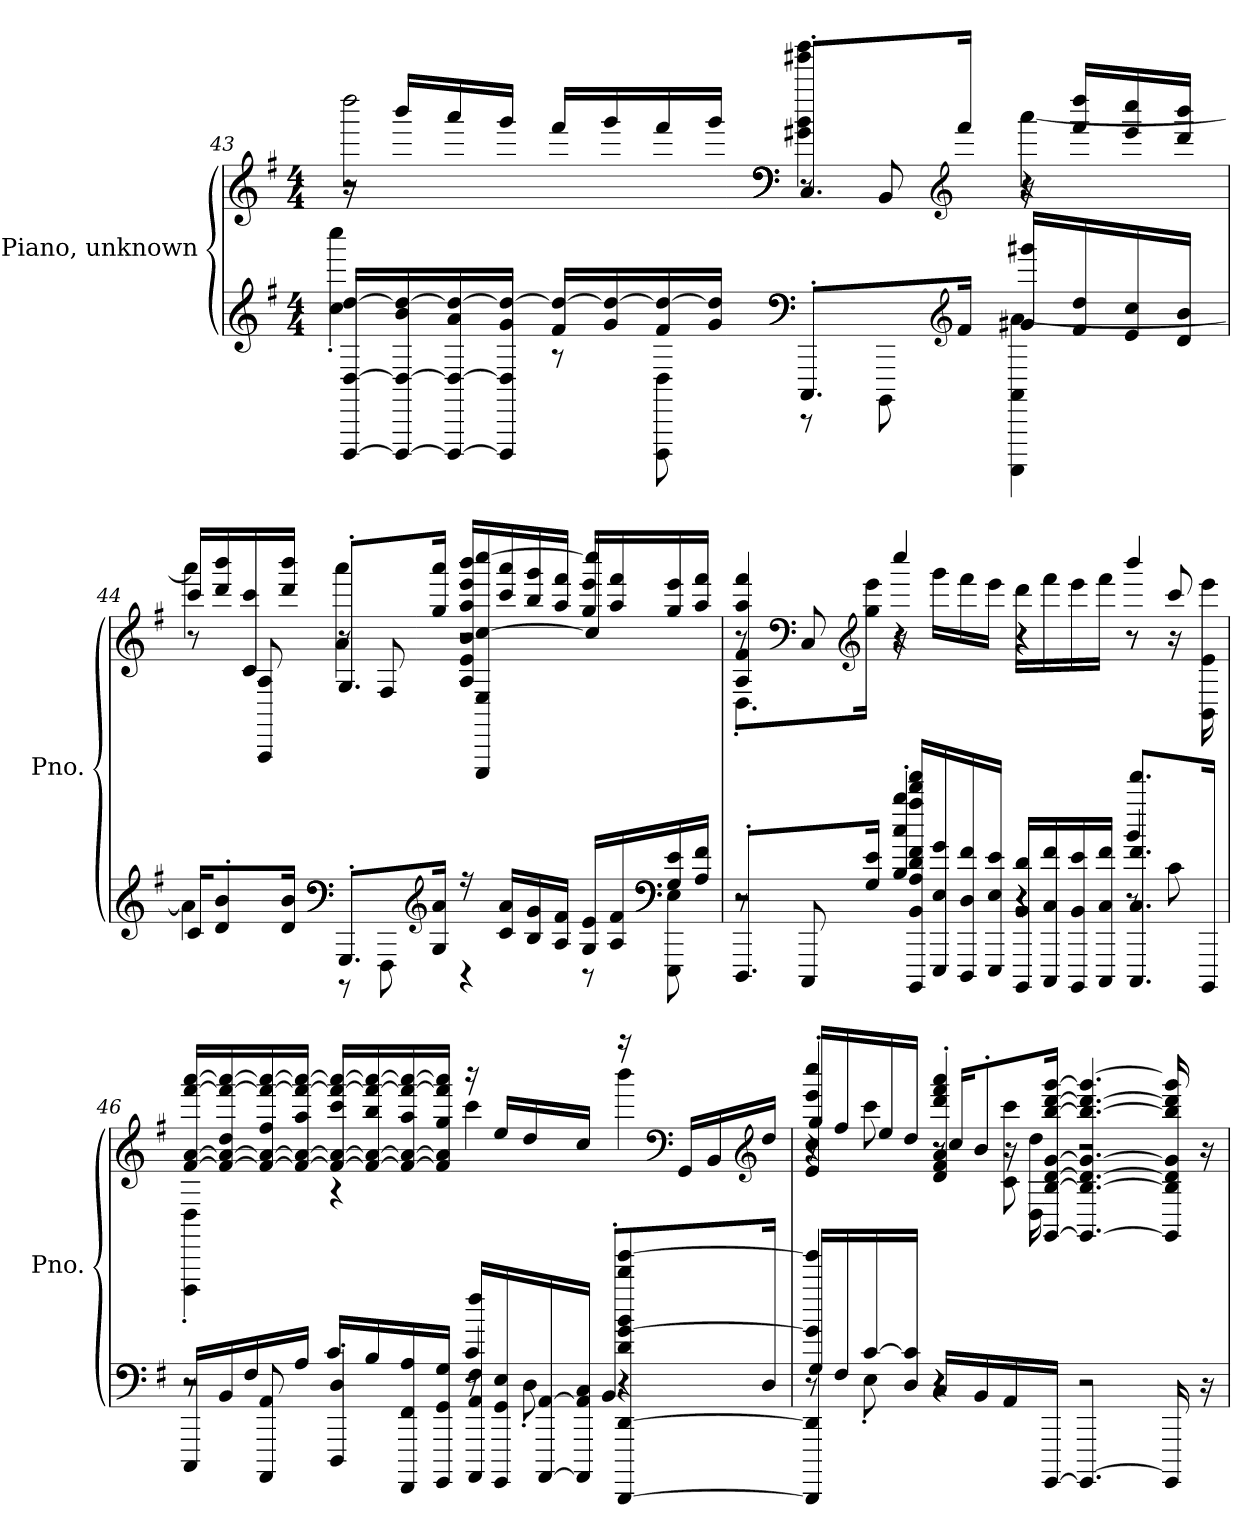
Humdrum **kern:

**kern	**kern
*part1	*part1
*staff2	*staff1
*I"Piano, unknown	*
*I'Pno.	*
!!LO:PB:g=z
*clefG2	*clefG2
*k[f#]	*k[f#]
*M4/4	*M4/4
=43	=43
*^	*^
*	*	*	*^
[16DDD/ [16D/ [16dd/LL	4cc\' 4cccc\'	16r	2dddd\	2r
16DDD/_ 16D/_ 16b/ 16dd/_	.	16bbb/LL	.	.
16DDD/_ 16D/_ 16a/ 16dd/_	.	16aaa/	.	.
16DDD/] 16D/] 16g/ 16dd/_JJ	.	16ggg/JJ	.	.
16f#/ 16dd/_LL	8r	16fff#/LL	.	.
16g/ 16dd/_	.	16ggg/	.	.
16f#/ 16dd/_	8DDD\ 8D\	16fff#/	.	.
16g/ 16dd/]JJ	.	16ggg/JJ	.	.
*clefF4	*	*clefF4	*	*
8.CCC'/L	8r	8.C'/L	4g#X\ 4b\ 4ggg#X\ 4bbb\	8r
.	8BBBB\	.	.	8BB/
*clefG2	*	*clefG2	*	*
16f#/Jk	.	16fff#/Jk	.	.
16g#X/ 16ggg#X/LL	4AAAA\ 4AA\ [4a\	16r	[4aaa\	4r
16f#/ 16dd/	.	16fff#/ 16dddd/LL	.	.
16e/ 16cc/	.	16eee/ 16cccc/	.	.
16d/ 16b/JJ	.	16ddd/ 16bbb/JJ	.	.
!!LO:LB:g=z	!!	!!
=44	=44	=44	=44	=44
16c/KL	4a\]	16ccc/LL	4aaa\]	8r
8d/' 8b/'	.	16ddd/ 16bbb/	.	.
.	.	16c/ 16ccc/	.	8AAA/ 8A/
16d/ 16b/Jk	.	16ddd/ 16bbb/JJ	.	.
*clefF4	*	*	*	*
8.GGG'/L	8r	8.G'/L	4a\ 4aaa\	8r
.	8FFF#\	.	.	8F#/
*clefG2	*	*	*	*
16G/ 16a/Jk	.	16gg/ 16aaa/Jk	.	.
16r	4r	16A/ 16e/ 16b/ 16aa/ 16eee/ 16bbb/LL	2r	4EEE/ 4E/ [4cc/ [4cccc/
16c/ 16a/LL	.	16ccc/ 16aaa/	.	.
16B/ 16g/	.	16bb/ 16ggg/	.	.
16A/ 16f#/JJ	.	16aa/ 16fff#/JJ	.	.
16G/ 16e/LL	8r	16gg/ 16eee/LL	.	4cc/] 4cccc/]
16A/ 16f#/	.	16aa/ 16fff#/	.	.
*clefF4	*	*	*	*
16G/ 16e/	8EEE\ 8E\	16gg/ 16eee/	.	.
16A/ 16f#/JJ	.	16aa/ 16fff#/JJ	.	.
!!LO:LB:g=z	!!	!!
=45	=45	=45	=45	=45
*	*^	*	*	*
8r	2r	8.DDD'/L	4A/ 4f#/ 4aa/ 4fff#/	8.D'\L	8r
*	*	*	*clefF4	*	*
8CCC/	.	.	.	.	8C/
*	*	*	*clefG2	*	*
.	.	16G/ 16e/Jk	.	16gg\ 16eee\Jk	.
4B/' 4cc/' 4bb/'	.	16BBBB/ 16BB/ 16A/ 16d/ 16f#/ 16aa/ 16ddd/ 16fff#/LL	4cccc/	16r	4r
.	.	16EEE/ 16E/ 16g/	.	16ggg\LL	.
.	.	16DDD/ 16D/ 16f#/	.	16fff#\	.
.	.	16EEE/ 16E/ 16e/JJ	.	16eee\JJ	.
4r	4r	16BBBB/ 16BB/ 16d/LL	4r	16ddd\LL	4r
.	.	16CCC/ 16C/ 16f#/	.	16fff#\	.
.	.	16BBBB/ 16BB/ 16e/	.	16eee\	.
.	.	16CCC/ 16C/ 16f#/JJ	.	16fff#\JJ	.
4b/	8r	8.CCC/ 8.C/ 8.f#/ 8.fff#/L	4bbb/	8r	8r
.	8c\	.	.	16r	8ccc/
.	.	16BBBB/Jk	.	16BB\ 16e\ 16eee\	.
*	*	*	*	*v	*v
!!LO:LB:g=z
=46	=46	=46	=46	=46
8r	2r	16CCC/LL	[16f#/ [16a/ [16fff#/ [16aaa/LL	4DDD\' 4D\'
.	.	16BB/	16f#/_ 16a/_ 16dd/ 16fff#/_ 16aaa/_	.
8AAAA/ 8AA/	.	16F#/	16f#/_ 16a/_ 16ff#/ 16fff#/_ 16aaa/_	.
.	.	16A/JJ	16f#/_ 16a/_ 16aa/ 16fff#/_ 16aaa/_JJ	.
4DDD/' 4D/'	.	16c/LL	16f#/_ 16a/_ 16ccc/ 16fff#/_ 16aaa/_LL	4r
.	.	16B/	16f#/_ 16a/_ 16bb/ 16fff#/_ 16aaa/_	.
.	.	16FFFF#/ 16FF#/ 16A/	16f#/_ 16a/_ 16aa/ 16fff#/_ 16aaa/_	.
.	.	16GGGG/ 16GG/ 16G/JJ	16f#/] 16a/] 16gg/ 16fff#/] 16aaa/]JJ	.
4c/	8r	16AAAA/ 16AA/ 16F#/ 16ff#/LL	16r	4ccc\
.	.	16GGGG/ 16GG/ 16E/	16ee/LL	.
.	8D'\	[16AAAA/ [16AA/	16dd/	.
.	.	16AAAA/] 16AA/] 16C/JJ	16cc/JJ	.
[4DDDD/ [4DD/ 4d/ [4g/ 4b/ 4ddd/ [4ggg/	4r	8.BB'/L	16r	4bbb\
*	*	*	*clefF4	*
.	.	.	16GG/LL	.
.	.	.	16BB/	.
*	*	*	*clefG2	*
.	.	16D/Jk	16dd/JJ	.
=47	=47	=47	=47	=47
*	*	*	*^	*^
4DDDD/] 4DD/] 4g/] 4ggg/]	8r	16G/LL	4e/' 4cc/' 4eee/' 4cccc/'	8r	16gg/LL	4r
.	.	16F#/	.	.	16ff#/	.
.	8E'\	[16c/	.	8ccc\	16ee/	.
.	.	16D/ 16c/]JJ	.	.	16dd/JJ	.
4r	4r	16C/LL	4d/' 4f#/' 4a/' 4ddd/' 4fff#/' 4aaa/'	8r	16cc/KL	8r
.	.	16BB/	.	.	8b'/	.
.	.	16AA/	.	8c\ 8ccc\	.	16r
.	.	[16GGGG/JJ	.	.	[16GG/ [16B/ [16d/ [16g/ [16bb/ [16ddd/ [16ggg/Jk	16D\ 16dd\
2r	2r	4.GGGG/_	2r	2r	4.GG/_ 4.B/_ 4.d/_ 4.g/_ 4.bb/_ 4.ddd/_ 4.ggg/_	2r
.	.	16GGGG/]	.	.	16GG/] 16B/] 16d/] 16g/] 16bb/] 16ddd/] 16ggg/]	.
.	.	16r	.	.	16r	.
*v	*v	*v	*	*	*	*
*	*v	*v	*v	*v
=	=
*-	*-
